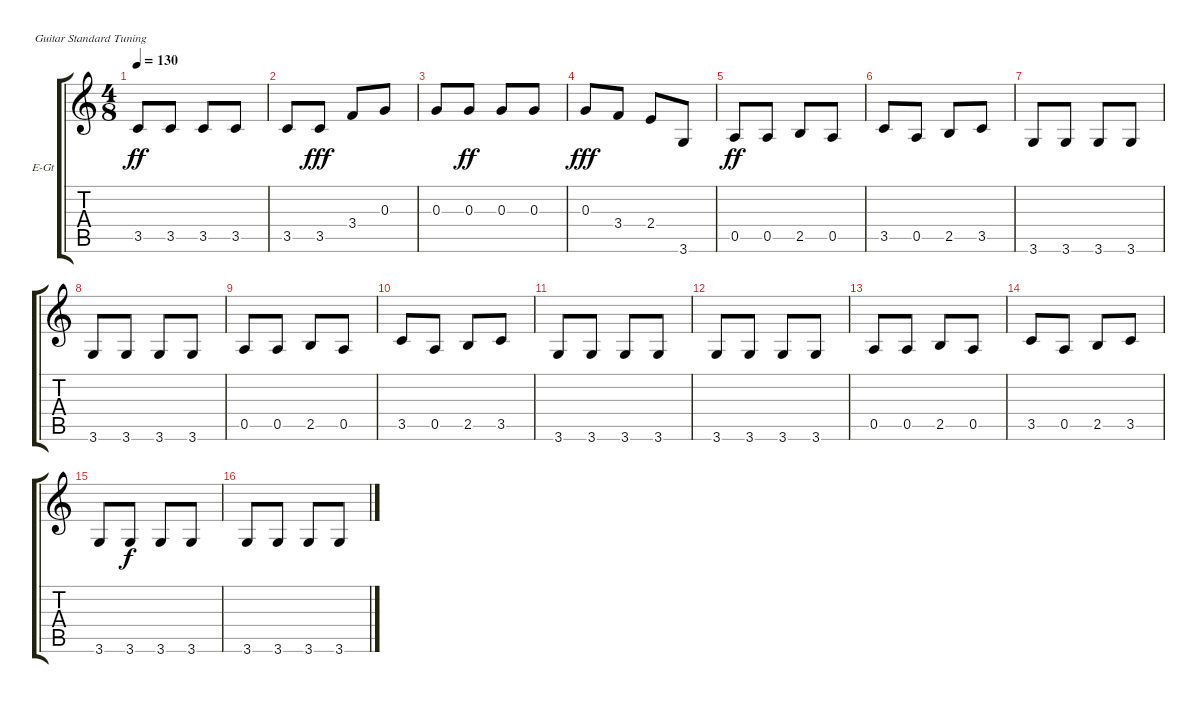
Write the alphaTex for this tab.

\bracketExtendMode groupsimilarinstruments
\firstSystemTrackNameOrientation horizontal
\otherSystemsTrackNameOrientation horizontal
\track ("Гитара 1" "E-Gt") {instrument electricguitarmuted}
\staff {score tabs}
\tuning (E4 B3 G3 D3 A2 E2)
\ts (4 8)
\tempo 130
\clef g2
\ks c
3.5.8{dy ff} 3.5.8 3.5.8 3.5.8 |
3.5.8 3.5.8{dy fff} 3.4.8 0.3.8 |
0.3.8 0.3.8{dy ff} 0.3.8 0.3.8 |
0.3.8{dy fff} 3.4.8 2.4.8 3.6.8 |
0.5.8{dy ff} 0.5.8 2.5.8 0.5.8 |
3.5.8 0.5.8 2.5.8 3.5.8 |
3.6.8 3.6.8 3.6.8 3.6.8 |
3.6.8 3.6.8 3.6.8 3.6.8 |
0.5.8 0.5.8 2.5.8 0.5.8 |
3.5.8 0.5.8 2.5.8 3.5.8 |
3.6.8 3.6.8 3.6.8 3.6.8 |
3.6.8 3.6.8 3.6.8 3.6.8 |
0.5.8 0.5.8 2.5.8 0.5.8 |
3.5.8 0.5.8 2.5.8 3.5.8 |
3.6.8 3.6.8{dy f} 3.6.8 3.6.8 |
3.6.8 3.6.8 3.6.8 3.6.8
